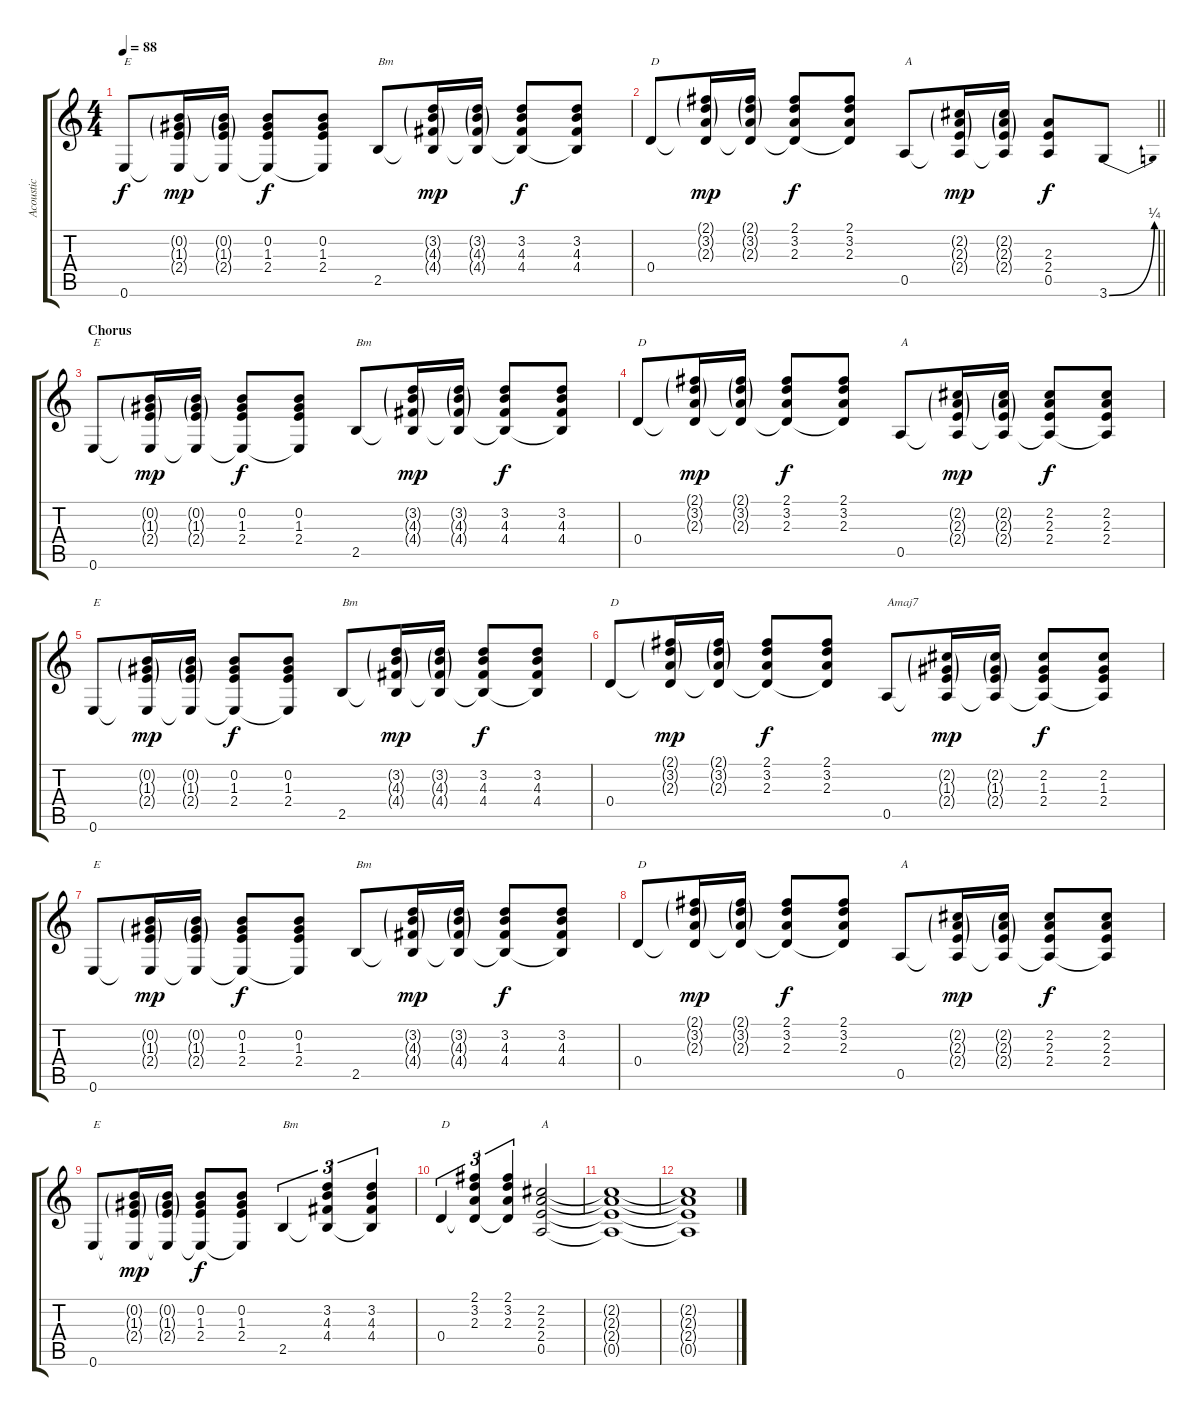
\track ("Acoustic" "Acoustic") {instrument acousticguitarsteel}
\staff {score tabs}
\tuning (E4 B3 G3 D3 A2 E2) {hide}
\ts (4 4)
\tempo 88
\clef g2
\ks c
0.6.8{txt "E" dy f} (0.2{g} 1.3{g} 2.4{g} 0.6{t}).16{dy mp} (0.2{g} 1.3{g} 2.4{g} 0.6{t}).16 (0.2 1.3 2.4 0.6{t}).8{dy f} (0.2 1.3 2.4 0.6{t}).8 2.5.8{txt "Bm"} (3.2{g} 4.3{g} 4.4{g} 2.5{t}).16{dy mp} (3.2{g} 4.3{g} 4.4{g} 2.5{t}).16 (3.2 4.3 4.4 2.5{t}).8{dy f} (3.2 4.3 4.4 2.5{t}).8 |
\barLineRight lightlight
0.4.8{txt "D"} (2.1{g} 3.2{g} 2.3{g} 0.4{t}).16{dy mp} (2.1{g} 3.2{g} 2.3{g} 0.4{t}).16 (2.1 3.2 2.3 0.4{t}).8{dy f} (2.1 3.2 2.3 0.4{t}).8 0.5.8{txt "A"} (2.2{g} 2.3{g} 2.4{g} 0.5{t}).16{dy mp} (2.2{g} 2.3{g} 2.4{g} 0.5{t}).16 (2.3 2.4 0.5).8{dy f} 3.6{be (bend 0 0 60 1)}.8 |
\section ("" "Chorus")
0.6.8{txt "E"} (0.2{g} 1.3{g} 2.4{g} 0.6{t}).16{dy mp} (0.2{g} 1.3{g} 2.4{g} 0.6{t}).16 (0.2 1.3 2.4 0.6{t}).8{dy f} (0.2 1.3 2.4 0.6{t}).8 2.5.8{txt "Bm"} (3.2{g} 4.3{g} 4.4{g} 2.5{t}).16{dy mp} (3.2{g} 4.3{g} 4.4{g} 2.5{t}).16 (3.2 4.3 4.4 2.5{t}).8{dy f} (3.2 4.3 4.4 2.5{t}).8 |
0.4.8{txt "D"} (2.1{g} 3.2{g} 2.3{g} 0.4{t}).16{dy mp} (2.1{g} 3.2{g} 2.3{g} 0.4{t}).16 (2.1 3.2 2.3 0.4{t}).8{dy f} (2.1 3.2 2.3 0.4{t}).8 0.5.8{txt "A"} (2.2{g} 2.3{g} 2.4{g} 0.5{t}).16{dy mp} (2.2{g} 2.3{g} 2.4{g} 0.5{t}).16 (2.2 2.3 2.4 0.5{t}).8{dy f} (2.2 2.3 2.4 0.5{t}).8 |
0.6.8{txt "E"} (0.2{g} 1.3{g} 2.4{g} 0.6{t}).16{dy mp} (0.2{g} 1.3{g} 2.4{g} 0.6{t}).16 (0.2 1.3 2.4 0.6{t}).8{dy f} (0.2 1.3 2.4 0.6{t}).8 2.5.8{txt "Bm"} (3.2{g} 4.3{g} 4.4{g} 2.5{t}).16{dy mp} (3.2{g} 4.3{g} 4.4{g} 2.5{t}).16 (3.2 4.3 4.4 2.5{t}).8{dy f} (3.2 4.3 4.4 2.5{t}).8 |
0.4.8{txt "D"} (2.1{g} 3.2{g} 2.3{g} 0.4{t}).16{dy mp} (2.1{g} 3.2{g} 2.3{g} 0.4{t}).16 (2.1 3.2 2.3 0.4{t}).8{dy f} (2.1 3.2 2.3 0.4{t}).8 0.5.8{txt "Amaj7"} (2.2{g} 1.3{g} 2.4{g} 0.5{t}).16{dy mp} (2.2{g} 1.3{g} 2.4{g} 0.5{t}).16 (2.2 1.3 2.4 0.5{t}).8{dy f} (2.2 1.3 2.4 0.5{t}).8 |
0.6.8{txt "E"} (0.2{g} 1.3{g} 2.4{g} 0.6{t}).16{dy mp} (0.2{g} 1.3{g} 2.4{g} 0.6{t}).16 (0.2 1.3 2.4 0.6{t}).8{dy f} (0.2 1.3 2.4 0.6{t}).8 2.5.8{txt "Bm"} (3.2{g} 4.3{g} 4.4{g} 2.5{t}).16{dy mp} (3.2{g} 4.3{g} 4.4{g} 2.5{t}).16 (3.2 4.3 4.4 2.5{t}).8{dy f} (3.2 4.3 4.4 2.5{t}).8 |
0.4.8{txt "D"} (2.1{g} 3.2{g} 2.3{g} 0.4{t}).16{dy mp} (2.1{g} 3.2{g} 2.3{g} 0.4{t}).16 (2.1 3.2 2.3 0.4{t}).8{dy f} (2.1 3.2 2.3 0.4{t}).8 0.5.8{txt "A"} (2.2{g} 2.3{g} 2.4{g} 0.5{t}).16{dy mp} (2.2{g} 2.3{g} 2.4{g} 0.5{t}).16 (2.2 2.3 2.4 0.5{t}).8{dy f} (2.2 2.3 2.4 0.5{t}).8 |
0.6.8{txt "E"} (0.2{g} 1.3{g} 2.4{g} 0.6{t}).16{dy mp} (0.2{g} 1.3{g} 2.4{g} 0.6{t}).16 (0.2 1.3 2.4 0.6{t}).8{dy f} (0.2 1.3 2.4 0.6{t}).8 2.5.4{tu (3 2) txt "Bm"} (3.2 4.3 4.4 2.5{t}).4{tu (3 2)} (3.2 4.3 4.4 2.5{t}).4{tu (3 2)} |
0.4.4{tu (3 2) txt "D"} (2.1 3.2 2.3 0.4{t}).4{tu (3 2)} (2.1 3.2 2.3 0.4{t}).4{tu (3 2)} (2.2 2.3 2.4 0.5).2{txt "A"} |
(2.2{t} 2.3{t} 2.4{t} 0.5{t}).1 |
(2.2{t} 2.3{t} 2.4{t} 0.5{t}).1
